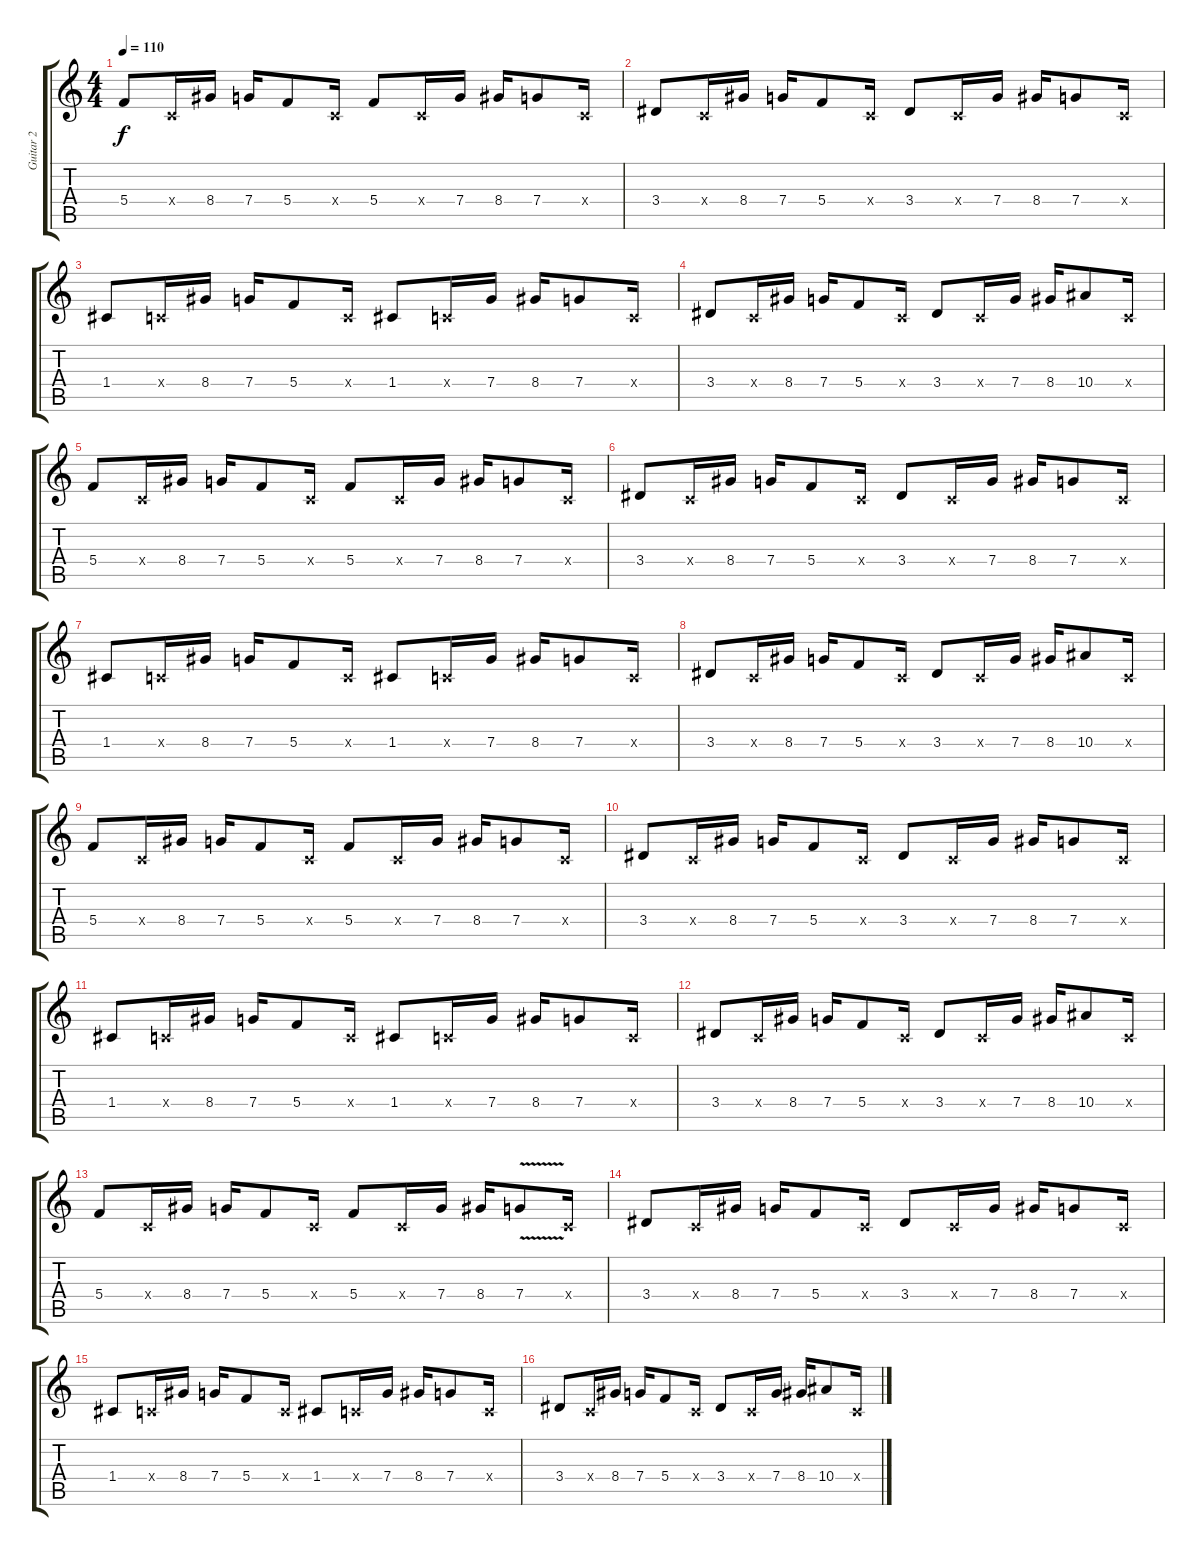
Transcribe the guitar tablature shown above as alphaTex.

\track ("Guitar 2" "Guitar 2") {instrument distortionguitar}
\staff {score tabs}
\tuning (D4 A3 F3 C3 G2 C2) {hide}
\ts (4 4)
\tempo 110
\clef g2
\ks c
5.4.8{dy f} 0.4{x}.16 8.4.16 7.4.16 5.4.8 0.4{x}.16 5.4.8 0.4{x}.16 7.4.16 8.4.16 7.4.8 0.4{x}.16 |
3.4.8 0.4{x}.16 8.4.16 7.4.16 5.4.8 0.4{x}.16 3.4.8 0.4{x}.16 7.4.16 8.4.16 7.4.8 0.4{x}.16 |
1.4.8 0.4{x}.16 8.4.16 7.4.16 5.4.8 0.4{x}.16 1.4.8 0.4{x}.16 7.4.16 8.4.16 7.4.8 0.4{x}.16 |
3.4.8 0.4{x}.16 8.4.16 7.4.16 5.4.8 0.4{x}.16 3.4.8 0.4{x}.16 7.4.16 8.4.16 10.4.8 0.4{x}.16 |
5.4.8 0.4{x}.16 8.4.16 7.4.16 5.4.8 0.4{x}.16 5.4.8 0.4{x}.16 7.4.16 8.4.16 7.4.8 0.4{x}.16 |
3.4.8 0.4{x}.16 8.4.16 7.4.16 5.4.8 0.4{x}.16 3.4.8 0.4{x}.16 7.4.16 8.4.16 7.4.8 0.4{x}.16 |
1.4.8 0.4{x}.16 8.4.16 7.4.16 5.4.8 0.4{x}.16 1.4.8 0.4{x}.16 7.4.16 8.4.16 7.4.8 0.4{x}.16 |
3.4.8 0.4{x}.16 8.4.16 7.4.16 5.4.8 0.4{x}.16 3.4.8 0.4{x}.16 7.4.16 8.4.16 10.4.8 0.4{x}.16 |
5.4.8 0.4{x}.16 8.4.16 7.4.16 5.4.8 0.4{x}.16 5.4.8 0.4{x}.16 7.4.16 8.4.16 7.4.8 0.4{x}.16 |
3.4.8 0.4{x}.16 8.4.16 7.4.16 5.4.8 0.4{x}.16 3.4.8 0.4{x}.16 7.4.16 8.4.16 7.4.8 0.4{x}.16 |
1.4.8 0.4{x}.16 8.4.16 7.4.16 5.4.8 0.4{x}.16 1.4.8 0.4{x}.16 7.4.16 8.4.16 7.4.8 0.4{x}.16 |
3.4.8 0.4{x}.16 8.4.16 7.4.16 5.4.8 0.4{x}.16 3.4.8 0.4{x}.16 7.4.16 8.4.16 10.4.8 0.4{x}.16 |
5.4.8 0.4{x}.16 8.4.16 7.4.16 5.4.8 0.4{x}.16 5.4.8 0.4{x}.16 7.4.16 8.4.16 7.4{v}.8{instrument guitarharmonics} 0.4{x}.16{instrument distortionguitar} |
3.4.8 0.4{x}.16 8.4.16 7.4.16 5.4.8 0.4{x}.16 3.4.8 0.4{x}.16 7.4.16 8.4.16 7.4.8 0.4{x}.16 |
1.4.8 0.4{x}.16 8.4.16 7.4.16 5.4.8 0.4{x}.16 1.4.8 0.4{x}.16 7.4.16 8.4.16 7.4.8 0.4{x}.16 |
3.4.8 0.4{x}.16 8.4.16 7.4.16 5.4.8 0.4{x}.16 3.4.8 0.4{x}.16 7.4.16 8.4.16 10.4.8 0.4{x}.16
